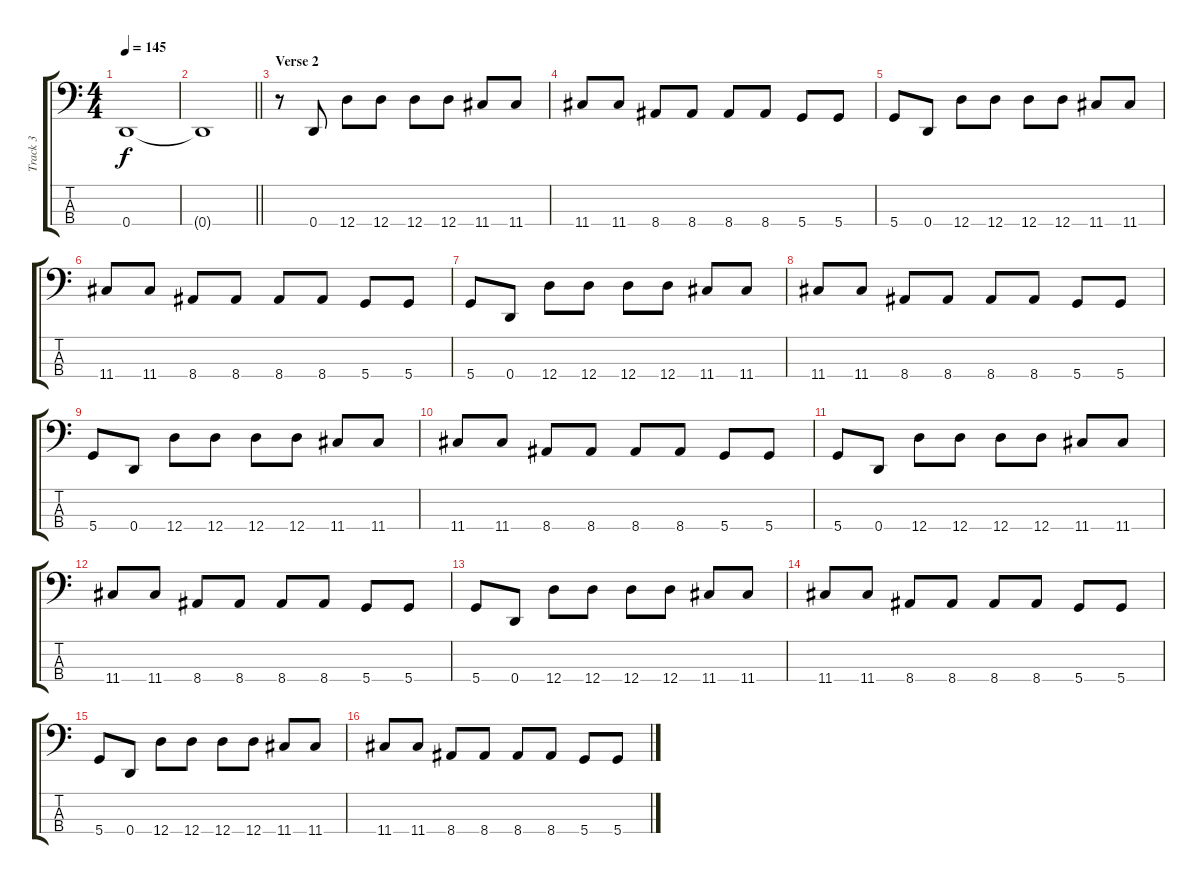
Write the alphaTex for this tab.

\track ("Track 3" "Track 3") {instrument electricbassfinger}
\staff {score tabs}
\tuning (G2 D2 A1 D1) {hide}
\ts (4 4)
\tempo 145
\clef f4
\ks c
0.4{t}.1{dy f} |
\barLineRight lightlight
0.4{t}.1 |
\section ("" "Verse 2")
r.8 0.4.8 12.4.8 12.4.8 12.4.8 12.4.8 11.4.8 11.4.8 |
11.4.8 11.4.8 8.4.8 8.4.8 8.4.8 8.4.8 5.4.8 5.4.8 |
5.4.8 0.4.8 12.4.8 12.4.8 12.4.8 12.4.8 11.4.8 11.4.8 |
11.4.8 11.4.8 8.4.8 8.4.8 8.4.8 8.4.8 5.4.8 5.4.8 |
5.4.8 0.4.8 12.4.8 12.4.8 12.4.8 12.4.8 11.4.8 11.4.8 |
11.4.8 11.4.8 8.4.8 8.4.8 8.4.8 8.4.8 5.4.8 5.4.8 |
5.4.8 0.4.8 12.4.8 12.4.8 12.4.8 12.4.8 11.4.8 11.4.8 |
11.4.8 11.4.8 8.4.8 8.4.8 8.4.8 8.4.8 5.4.8 5.4.8 |
5.4.8 0.4.8 12.4.8 12.4.8 12.4.8 12.4.8 11.4.8 11.4.8 |
11.4.8 11.4.8 8.4.8 8.4.8 8.4.8 8.4.8 5.4.8 5.4.8 |
5.4.8 0.4.8 12.4.8 12.4.8 12.4.8 12.4.8 11.4.8 11.4.8 |
11.4.8 11.4.8 8.4.8 8.4.8 8.4.8 8.4.8 5.4.8 5.4.8 |
5.4.8 0.4.8 12.4.8 12.4.8 12.4.8 12.4.8 11.4.8 11.4.8 |
11.4.8 11.4.8 8.4.8 8.4.8 8.4.8 8.4.8 5.4.8 5.4.8
